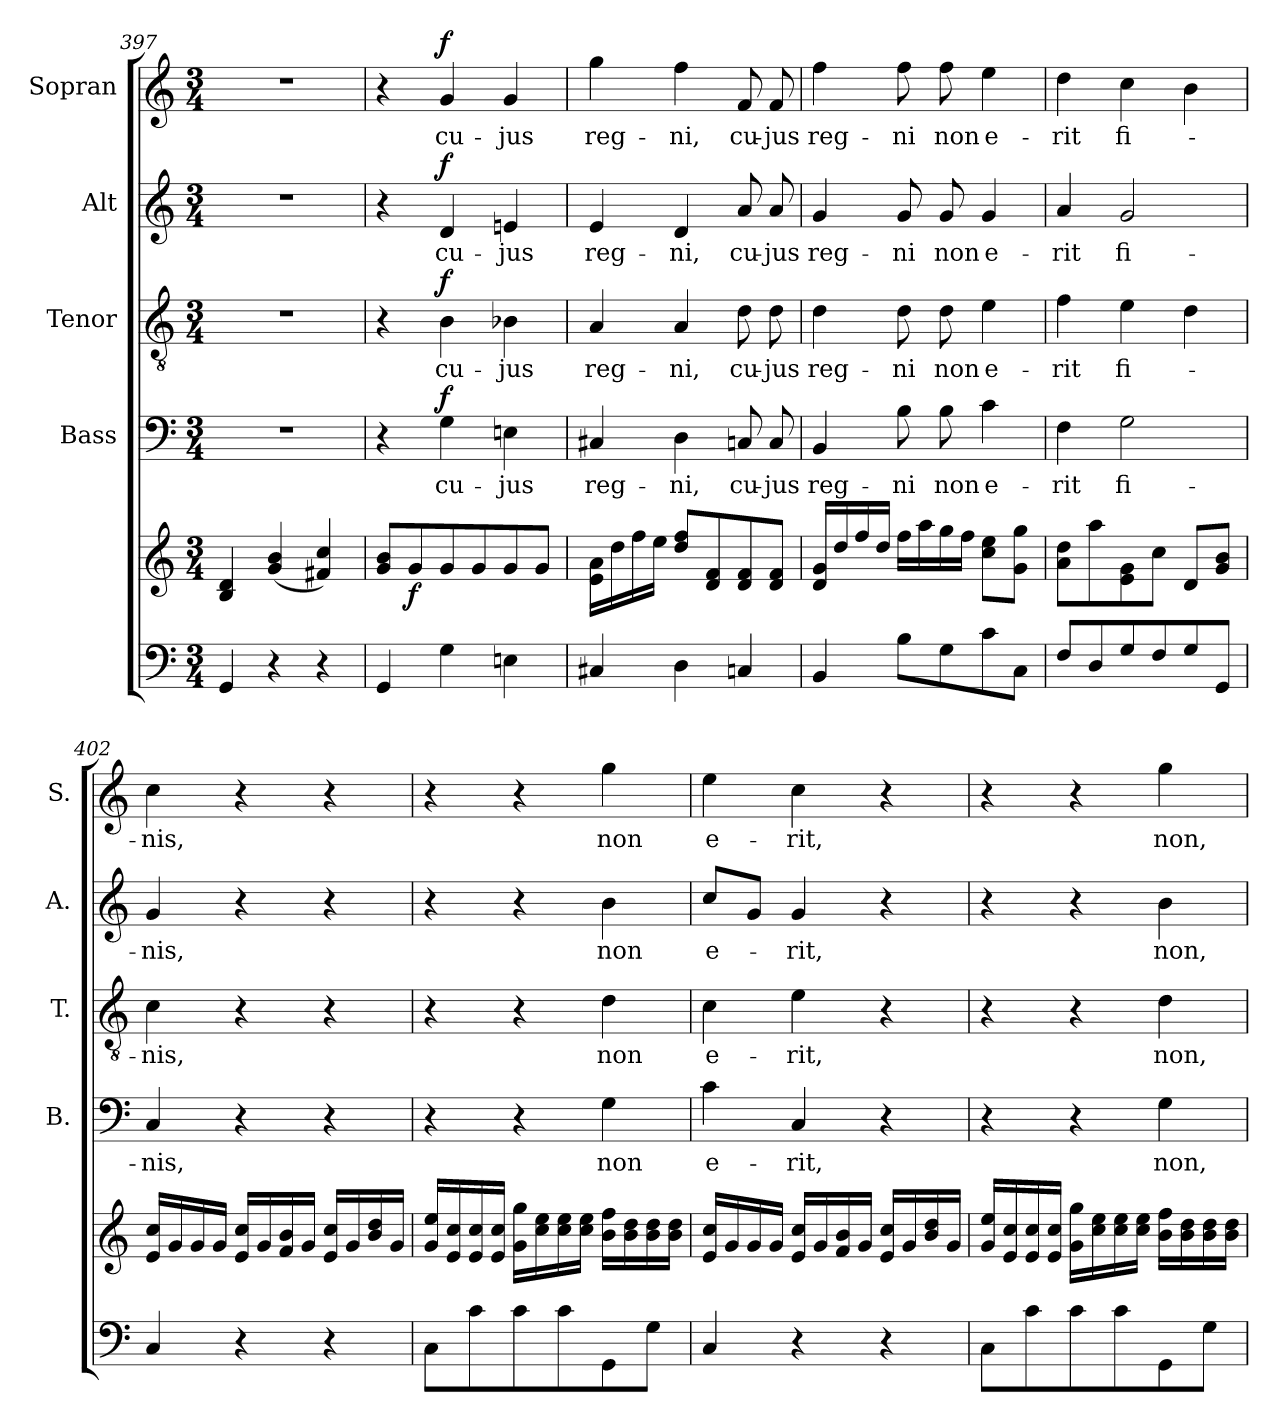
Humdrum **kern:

**kern	**kern	**dynam	**kern	**text	**dynam	**kern	**text	**dynam	**kern	**text	**dynam	**kern	**text	**dynam
*part5	*part5	*part5	*part4	*part4	*part4	*part3	*part3	*part3	*part2	*part2	*part2	*part1	*part1	*part1
*staff6	*staff5	*staff5/6	*staff4	*staff4	*staff4	*staff3	*staff3	*staff3	*staff2	*staff2	*staff2	*staff1	*staff1	*staff1
*	*	*	*I"Bass	*	*	*I"Tenor	*	*	*I"Alt	*	*	*I"Sopran	*	*
*	*	*	*I'B.	*	*	*I'T.	*	*	*I'A.	*	*	*I'S.	*	*
*clefF4	*clefG2	*	*clefF4	*	*	*clefGv2	*	*	*clefG2	*	*	*clefG2	*	*
*k[]	*k[]	*	*k[]	*	*	*k[]	*	*	*k[]	*	*	*k[]	*	*
*C:	*C:	*	*C:	*	*	*C:	*	*	*C:	*	*	*C:	*	*
*M3/4	*M3/4	*	*M3/4	*	*	*M3/4	*	*	*M3/4	*	*	*M3/4	*	*
=397	=397	=397	=397	=397	=397	=397	=397	=397	=397	=397	=397	=397	=397	=397
4GG/	4B/ 4d/	.	2.r	.	.	2.r	.	.	2.r	.	.	2.r	.	.
4r	(<4g/ 4b/	.	.	.	.	.	.	.	.	.	.	.	.	.
4r	4f#X/ 4cc/)	.	.	.	.	.	.	.	.	.	.	.	.	.
=398	=398	=398	=398	=398	=398	=398	=398	=398	=398	=398	=398	=398	=398	=398
4GG/	8g/ 8b/L	.	4r	.	.	4r	.	.	4r	.	.	4r	.	.
!	!	!LO:DY:b	!	!	!	!	!	!	!	!	!	!	!	!
.	8g/	f	.	.	.	.	.	.	.	.	.	.	.	.
!	!	!	!	!LO:LY:b	!LO:DY:a	!	!LO:LY:b	!LO:DY:a	!	!LO:LY:b	!LO:DY:a	!	!LO:LY:b	!LO:DY:a
4G\	8g/	.	4G\	cu-	f	4B\	cu-	f	4d/	cu-	f	4g/	cu-	f
.	8g/	.	.	.	.	.	.	.	.	.	.	.	.	.
!	!	!	!	!LO:LY:b	!	!	!LO:LY:b	!	!	!LO:LY:b	!	!	!LO:LY:b	!
4En\	8g/	.	4En\	-jus	.	4B-X\	-jus	.	4en/	-jus	.	4g/	-jus	.
.	8g/J	.	.	.	.	.	.	.	.	.	.	.	.	.
=399	=399	=399	=399	=399	=399	=399	=399	=399	=399	=399	=399	=399	=399	=399
!	!	!	!	!LO:LY:b	!	!	!LO:LY:b	!	!	!LO:LY:b	!	!	!LO:LY:b	!
4C#X/	16e\ 16a\LL	.	4C#X/	reg-	.	4A/	reg-	.	4e/	reg-	.	4gg\	reg-	.
.	16dd\	.	.	.	.	.	.	.	.	.	.	.	.	.
.	16ff\	.	.	.	.	.	.	.	.	.	.	.	.	.
.	16ee\JJ	.	.	.	.	.	.	.	.	.	.	.	.	.
!	!	!	!	!LO:LY:b	!	!	!LO:LY:b	!	!	!LO:LY:b	!	!	!LO:LY:b	!
4D\	8dd/ 8ff/L	.	4D\	-ni,	.	4A/	-ni,	.	4d/	-ni,	.	4ff\	-ni,	.
.	8d/ 8f/	.	.	.	.	.	.	.	.	.	.	.	.	.
!	!	!	!	!LO:LY:b	!	!	!LO:LY:b	!	!	!LO:LY:b	!	!	!LO:LY:b	!
4Cn/	8d/ 8f/	.	8Cn/	cu-	.	8d\	cu-	.	8a/	cu-	.	8f/	cu-	.
!	!	!	!	!LO:LY:b	!	!	!LO:LY:b	!	!	!LO:LY:b	!	!	!LO:LY:b	!
.	8d/ 8f/J	.	8C/	-jus	.	8d\	-jus	.	8a/	-jus	.	8f/	-jus	.
=400	=400	=400	=400	=400	=400	=400	=400	=400	=400	=400	=400	=400	=400	=400
!	!	!	!	!LO:LY:b	!	!	!LO:LY:b	!	!	!LO:LY:b	!	!	!LO:LY:b	!
4BB/	16d/ 16g/LL	.	4BB/	reg-	.	4d\	reg-	.	4g/	reg-	.	4ff\	reg-	.
.	16dd/	.	.	.	.	.	.	.	.	.	.	.	.	.
.	16ff/	.	.	.	.	.	.	.	.	.	.	.	.	.
.	16dd/JJ	.	.	.	.	.	.	.	.	.	.	.	.	.
!	!	!	!	!LO:LY:b	!	!	!LO:LY:b	!	!	!LO:LY:b	!	!	!LO:LY:b	!
8B\L	16ff\LL	.	8B\	-ni	.	8d\	-ni	.	8g/	-ni	.	8ff\	-ni	.
.	16aa\	.	.	.	.	.	.	.	.	.	.	.	.	.
!	!	!	!	!LO:LY:b	!	!	!LO:LY:b	!	!	!LO:LY:b	!	!	!LO:LY:b	!
8G\	16gg\	.	8B\	non	.	8d\	non	.	8g/	non	.	8ff\	non	.
.	16ff\JJ	.	.	.	.	.	.	.	.	.	.	.	.	.
!	!	!	!	!LO:LY:b	!	!	!LO:LY:b	!	!	!LO:LY:b	!	!	!LO:LY:b	!
8c\	8cc\ 8ee\L	.	4c\	e-	.	4e\	e-	.	4g/	e-	.	4ee\	e-	.
8C\J	8g\ 8gg\J	.	.	.	.	.	.	.	.	.	.	.	.	.
=401	=401	=401	=401	=401	=401	=401	=401	=401	=401	=401	=401	=401	=401	=401
!	!	!	!	!LO:LY:b	!	!	!LO:LY:b	!	!	!LO:LY:b	!	!	!LO:LY:b	!
8F/L	8a\ 8dd\L	.	4F\	-rit	.	4f\	-rit	.	4a/	-rit	.	4dd\	-rit	.
8D/	8aa\	.	.	.	.	.	.	.	.	.	.	.	.	.
!	!	!	!	!LO:LY:b	!	!	!LO:LY:b	!	!	!LO:LY:b	!	!	!LO:LY:b	!
8G/	8e\ 8g\	.	2G\	fi-	.	4e\	fi-	.	2g/	fi-	.	4cc\	fi-	.
8F/	8cc\J	.	.	.	.	.	.	.	.	.	.	.	.	.
8G/	8d/L	.	.	.	.	4d\	.	.	.	.	.	4b\	.	.
8GG/J	8g/ 8b/J	.	.	.	.	.	.	.	.	.	.	.	.	.
!!LO:PB:g=z
=402	=402	=402	=402	=402	=402	=402	=402	=402	=402	=402	=402	=402	=402	=402
!	!	!	!	!LO:LY:b	!	!	!LO:LY:b	!	!	!LO:LY:b	!	!	!LO:LY:b	!
4C/	16e/ 16cc/LL	.	4C/	-nis,	.	4c\	-nis,	.	4g/	-nis,	.	4cc\	-nis,	.
.	16g/	.	.	.	.	.	.	.	.	.	.	.	.	.
.	16g/	.	.	.	.	.	.	.	.	.	.	.	.	.
.	16g/JJ	.	.	.	.	.	.	.	.	.	.	.	.	.
4r	16e/ 16cc/LL	.	4r	.	.	4r	.	.	4r	.	.	4r	.	.
.	16g/	.	.	.	.	.	.	.	.	.	.	.	.	.
.	16f/ 16b/	.	.	.	.	.	.	.	.	.	.	.	.	.
.	16g/JJ	.	.	.	.	.	.	.	.	.	.	.	.	.
4r	16e/ 16cc/LL	.	4r	.	.	4r	.	.	4r	.	.	4r	.	.
.	16g/	.	.	.	.	.	.	.	.	.	.	.	.	.
.	16b/ 16dd/	.	.	.	.	.	.	.	.	.	.	.	.	.
.	16g/JJ	.	.	.	.	.	.	.	.	.	.	.	.	.
=403	=403	=403	=403	=403	=403	=403	=403	=403	=403	=403	=403	=403	=403	=403
8C\L	16g/ 16ee/LL	.	4r	.	.	4r	.	.	4r	.	.	4r	.	.
.	16e/ 16cc/	.	.	.	.	.	.	.	.	.	.	.	.	.
8c\	16e/ 16cc/	.	.	.	.	.	.	.	.	.	.	.	.	.
.	16e/ 16cc/JJ	.	.	.	.	.	.	.	.	.	.	.	.	.
8c\	16g\ 16gg\LL	.	4r	.	.	4r	.	.	4r	.	.	4r	.	.
.	16cc\ 16ee\	.	.	.	.	.	.	.	.	.	.	.	.	.
8c\	16cc\ 16ee\	.	.	.	.	.	.	.	.	.	.	.	.	.
.	16cc\ 16ee\JJ	.	.	.	.	.	.	.	.	.	.	.	.	.
!	!	!	!	!LO:LY:b	!	!	!LO:LY:b	!	!	!LO:LY:b	!	!	!LO:LY:b	!
8GG\	16b\ 16ff\LL	.	4G\	non	.	4d\	non	.	4b\	non	.	4gg\	non	.
.	16b\ 16dd\	.	.	.	.	.	.	.	.	.	.	.	.	.
8G\J	16b\ 16dd\	.	.	.	.	.	.	.	.	.	.	.	.	.
.	16b\ 16dd\JJ	.	.	.	.	.	.	.	.	.	.	.	.	.
=404	=404	=404	=404	=404	=404	=404	=404	=404	=404	=404	=404	=404	=404	=404
!	!	!	!	!LO:LY:b	!	!	!LO:LY:b	!	!	!LO:LY:b	!	!	!LO:LY:b	!
4C/	16e/ 16cc/LL	.	4c\	e-	.	4c\	e-	.	8cc/L	e-	.	4ee\	e-	.
.	16g/	.	.	.	.	.	.	.	.	.	.	.	.	.
.	16g/	.	.	.	.	.	.	.	8g/J	.	.	.	.	.
.	16g/JJ	.	.	.	.	.	.	.	.	.	.	.	.	.
!	!	!	!	!LO:LY:b	!	!	!LO:LY:b	!	!	!LO:LY:b	!	!	!LO:LY:b	!
4r	16e/ 16cc/LL	.	4C/	-rit,	.	4e\	-rit,	.	4g/	-rit,	.	4cc\	-rit,	.
.	16g/	.	.	.	.	.	.	.	.	.	.	.	.	.
.	16f/ 16b/	.	.	.	.	.	.	.	.	.	.	.	.	.
.	16g/JJ	.	.	.	.	.	.	.	.	.	.	.	.	.
4r	16e/ 16cc/LL	.	4r	.	.	4r	.	.	4r	.	.	4r	.	.
.	16g/	.	.	.	.	.	.	.	.	.	.	.	.	.
.	16b/ 16dd/	.	.	.	.	.	.	.	.	.	.	.	.	.
.	16g/JJ	.	.	.	.	.	.	.	.	.	.	.	.	.
=405	=405	=405	=405	=405	=405	=405	=405	=405	=405	=405	=405	=405	=405	=405
8C\L	16g/ 16ee/LL	.	4r	.	.	4r	.	.	4r	.	.	4r	.	.
.	16e/ 16cc/	.	.	.	.	.	.	.	.	.	.	.	.	.
8c\	16e/ 16cc/	.	.	.	.	.	.	.	.	.	.	.	.	.
.	16e/ 16cc/JJ	.	.	.	.	.	.	.	.	.	.	.	.	.
8c\	16g\ 16gg\LL	.	4r	.	.	4r	.	.	4r	.	.	4r	.	.
.	16cc\ 16ee\	.	.	.	.	.	.	.	.	.	.	.	.	.
8c\	16cc\ 16ee\	.	.	.	.	.	.	.	.	.	.	.	.	.
.	16cc\ 16ee\JJ	.	.	.	.	.	.	.	.	.	.	.	.	.
!	!	!	!	!LO:LY:b	!	!	!LO:LY:b	!	!	!LO:LY:b	!	!	!LO:LY:b	!
8GG\	16b\ 16ff\LL	.	4G\	non,	.	4d\	non,	.	4b\	non,	.	4gg\	non,	.
.	16b\ 16dd\	.	.	.	.	.	.	.	.	.	.	.	.	.
8G\J	16b\ 16dd\	.	.	.	.	.	.	.	.	.	.	.	.	.
.	16b\ 16dd\JJ	.	.	.	.	.	.	.	.	.	.	.	.	.
=	=	=	=	=	=	=	=	=	=	=	=	=	=	=
*-	*-	*-	*-	*-	*-	*-	*-	*-	*-	*-	*-	*-	*-	*-
